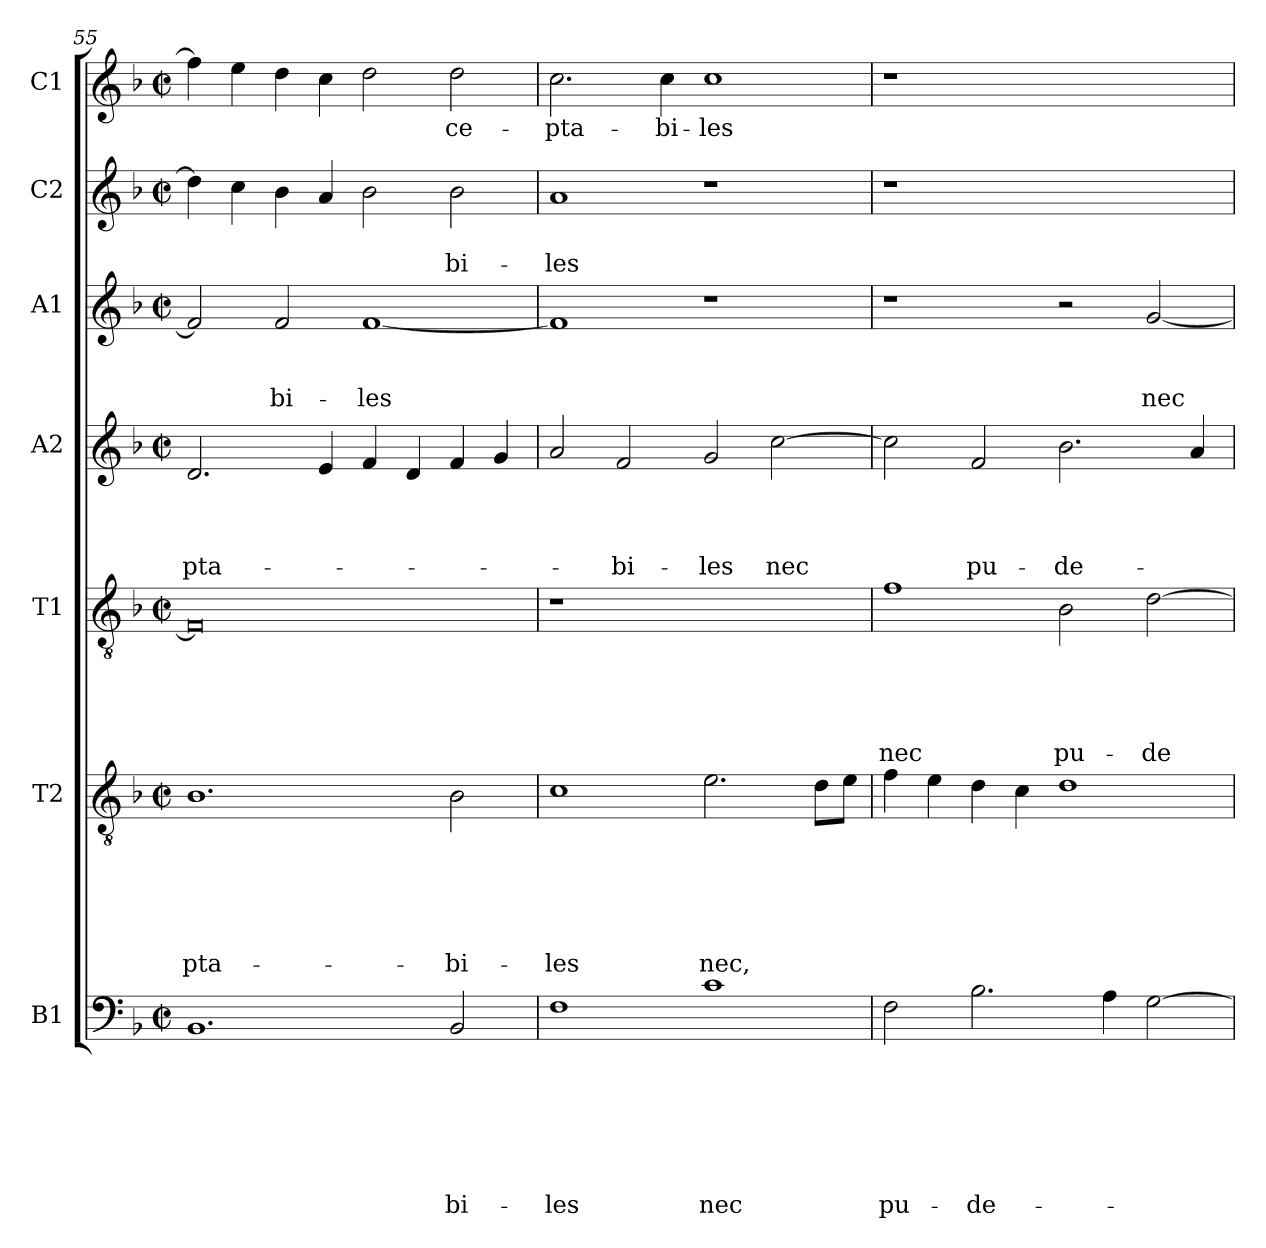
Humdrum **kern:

**kern	**text	**text	**text	**text	**text	**text	**text	**kern	**text	**text	**text	**text	**text	**text	**kern	**text	**text	**text	**text	**text	**kern	**text	**text	**text	**text	**kern	**text	**text	**text	**kern	**text	**text	**kern	**text
*part7	*part7	*part7	*part7	*part7	*part7	*part7	*part7	*part6	*part6	*part6	*part6	*part6	*part6	*part6	*part5	*part5	*part5	*part5	*part5	*part5	*part4	*part4	*part4	*part4	*part4	*part3	*part3	*part3	*part3	*part2	*part2	*part2	*part1	*part1
*staff7	*staff7	*staff7	*staff7	*staff7	*staff7	*staff7	*staff7	*staff6	*staff6	*staff6	*staff6	*staff6	*staff6	*staff6	*staff5	*staff5	*staff5	*staff5	*staff5	*staff5	*staff4	*staff4	*staff4	*staff4	*staff4	*staff3	*staff3	*staff3	*staff3	*staff2	*staff2	*staff2	*staff1	*staff1
*I"B1	*	*	*	*	*	*	*	*I"T2	*	*	*	*	*	*	*I"T1	*	*	*	*	*	*I"A2	*	*	*	*	*I"A1	*	*	*	*I"C2	*	*	*I"C1	*
*clefF4	*	*	*	*	*	*	*	*clefGv2	*	*	*	*	*	*	*clefGv2	*	*	*	*	*	*clefG2	*	*	*	*	*clefG2	*	*	*	*clefG2	*	*	*clefG2	*
*k[b-]	*	*	*	*	*	*	*	*k[b-]	*	*	*	*	*	*	*k[b-]	*	*	*	*	*	*k[b-]	*	*	*	*	*k[b-]	*	*	*	*k[b-]	*	*	*k[b-]	*
*F:	*	*	*	*	*	*	*	*F:	*	*	*	*	*	*	*F:	*	*	*	*	*	*F:	*	*	*	*	*F:	*	*	*	*F:	*	*	*F:	*
*M2/2	*	*	*	*	*	*	*	*M2/2	*	*	*	*	*	*	*M2/2	*	*	*	*	*	*M2/2	*	*	*	*	*M2/2	*	*	*	*M2/2	*	*	*M2/2	*
*met(c|)	*	*	*	*	*	*	*	*met(c|)	*	*	*	*	*	*	*met(c|)	*	*	*	*	*	*met(c|)	*	*	*	*	*met(c|)	*	*	*	*met(c|)	*	*	*met(c|)	*
=55	=55	=55	=55	=55	=55	=55	=55	=55	=55	=55	=55	=55	=55	=55	=55	=55	=55	=55	=55	=55	=55	=55	=55	=55	=55	=55	=55	=55	=55	=55	=55	=55	=55	=55
!	!	!	!	!	!	!	!	!	!	!	!	!	!	!LO:LY:b	!	!	!	!	!	!	!	!	!	!	!LO:LY:b	!	!	!	!	!	!	!	!	!
1.BB-	.	.	.	.	.	.	.	1.B-	.	.	.	.	.	-pta-	0F]	.	.	.	.	.	2.d/	.	.	.	-pta-	2f/]	.	.	.	4dd\]	.	.	4ff\]	.
.	.	.	.	.	.	.	.	.	.	.	.	.	.	.	.	.	.	.	.	.	.	.	.	.	.	.	.	.	.	4cc\	.	.	4ee\	.
!	!	!	!	!	!	!	!	!	!	!	!	!	!	!	!	!	!	!	!	!	!	!	!	!	!	!	!	!	!LO:LY:b	!	!	!	!	!
.	.	.	.	.	.	.	.	.	.	.	.	.	.	.	.	.	.	.	.	.	.	.	.	.	.	2f/	.	.	-bi-	4b-\	.	.	4dd\	.
.	.	.	.	.	.	.	.	.	.	.	.	.	.	.	.	.	.	.	.	.	4e/	.	.	.	.	.	.	.	.	4a/	.	.	4cc\	.
!	!	!	!	!	!	!	!	!	!	!	!	!	!	!	!	!	!	!	!	!	!	!	!	!	!	!	!	!	!LO:LY:b	!	!	!	!	!
.	.	.	.	.	.	.	.	.	.	.	.	.	.	.	.	.	.	.	.	.	4f/	.	.	.	.	[1f	.	.	-les	2b-\	.	.	2dd\	.
.	.	.	.	.	.	.	.	.	.	.	.	.	.	.	.	.	.	.	.	.	4d/	.	.	.	.	.	.	.	.	.	.	.	.	.
!	!	!	!	!	!	!	!LO:LY:b	!	!	!	!	!	!	!LO:LY:b	!	!	!	!	!	!	!	!	!	!	!	!	!	!	!	!	!	!LO:LY:b	!	!LO:LY:b
2BB-/	.	.	.	.	.	.	-bi-	2B-\	.	.	.	.	.	-bi-	.	.	.	.	.	.	4f/	.	.	.	.	.	.	.	.	2b-\	.	-bi-	2dd\	-ce-
.	.	.	.	.	.	.	.	.	.	.	.	.	.	.	.	.	.	.	.	.	4g/	.	.	.	.	.	.	.	.	.	.	.	.	.
=56	=56	=56	=56	=56	=56	=56	=56	=56	=56	=56	=56	=56	=56	=56	=56	=56	=56	=56	=56	=56	=56	=56	=56	=56	=56	=56	=56	=56	=56	=56	=56	=56	=56	=56
!	!	!	!	!	!	!	!LO:LY:b	!	!	!	!	!	!	!LO:LY:b	!	!	!	!	!	!	!	!	!	!	!	!	!	!	!	!	!	!LO:LY:b	!	!LO:LY:b
1F	.	.	.	.	.	.	-les	1c	.	.	.	.	.	-les	1r	.	.	.	.	.	2a/	.	.	.	.	1f]	.	.	.	1a	.	-les	2.cc\	-pta-
!	!	!	!	!	!	!	!	!	!	!	!	!	!	!	!	!	!	!	!	!	!	!	!	!	!LO:LY:b	!	!	!	!	!	!	!	!	!
.	.	.	.	.	.	.	.	.	.	.	.	.	.	.	.	.	.	.	.	.	2f/	.	.	.	-bi-	.	.	.	.	.	.	.	.	.
!	!	!	!	!	!	!	!	!	!	!	!	!	!	!	!	!	!	!	!	!	!	!	!	!	!	!	!	!	!	!	!	!	!	!LO:LY:b
.	.	.	.	.	.	.	.	.	.	.	.	.	.	.	.	.	.	.	.	.	.	.	.	.	.	.	.	.	.	.	.	.	4cc\	-bi-
!	!	!	!	!	!	!	!LO:LY:b	!	!	!	!	!	!	!LO:LY:b	!	!	!	!	!	!	!	!	!	!	!LO:LY:b	!	!	!	!	!	!	!	!	!LO:LY:b
1c	.	.	.	.	.	.	nec	2.e\	.	.	.	.	.	nec,	1ryy	.	.	.	.	.	2g/	.	.	.	-les	1r	.	.	.	1r	.	.	1cc	-les
!	!	!	!	!	!	!	!	!	!	!	!	!	!	!	!	!	!	!	!	!	!	!	!	!	!LO:LY:b	!	!	!	!	!	!	!	!	!
.	.	.	.	.	.	.	.	.	.	.	.	.	.	.	.	.	.	.	.	.	[2cc\	.	.	.	nec	.	.	.	.	.	.	.	.	.
.	.	.	.	.	.	.	.	8d\L	.	.	.	.	.	.	.	.	.	.	.	.	.	.	.	.	.	.	.	.	.	.	.	.	.	.
.	.	.	.	.	.	.	.	8e\J	.	.	.	.	.	.	.	.	.	.	.	.	.	.	.	.	.	.	.	.	.	.	.	.	.	.
=57	=57	=57	=57	=57	=57	=57	=57	=57	=57	=57	=57	=57	=57	=57	=57	=57	=57	=57	=57	=57	=57	=57	=57	=57	=57	=57	=57	=57	=57	=57	=57	=57	=57	=57
!	!	!	!	!	!	!	!LO:LY:b	!	!	!	!	!	!	!	!	!	!	!	!	!LO:LY:b	!	!	!	!	!	!	!	!	!	!	!	!	!	!
2F\	.	.	.	.	.	.	pu-	4f\	.	.	.	.	.	.	1f	.	.	.	.	nec	2cc\]	.	.	.	.	1r	.	.	.	1r	.	.	1r	.
.	.	.	.	.	.	.	.	4e\	.	.	.	.	.	.	.	.	.	.	.	.	.	.	.	.	.	.	.	.	.	.	.	.	.	.
!	!	!	!	!	!	!	!LO:LY:b	!	!	!	!	!	!	!	!	!	!	!	!	!	!	!	!	!	!LO:LY:b	!	!	!	!	!	!	!	!	!
2.B-\	.	.	.	.	.	.	-de-	4d\	.	.	.	.	.	.	.	.	.	.	.	.	2f/	.	.	.	pu-	.	.	.	.	.	.	.	.	.
.	.	.	.	.	.	.	.	4c\	.	.	.	.	.	.	.	.	.	.	.	.	.	.	.	.	.	.	.	.	.	.	.	.	.	.
!	!	!	!	!	!	!	!	!	!	!	!	!	!	!	!	!	!	!	!	!LO:LY:b	!	!	!	!	!LO:LY:b	!	!	!	!	!	!	!	!	!
.	.	.	.	.	.	.	.	1d	.	.	.	.	.	.	2B-\	.	.	.	.	pu-	2.b-\	.	.	.	-de-	2r	.	.	.	1ryy	.	.	1ryy	.
4A\	.	.	.	.	.	.	.	.	.	.	.	.	.	.	.	.	.	.	.	.	.	.	.	.	.	.	.	.	.	.	.	.	.	.
!	!	!	!	!	!	!	!	!	!	!	!	!	!	!	!	!	!	!	!	!LO:LY:b	!	!	!	!	!	!	!	!	!LO:LY:b	!	!	!	!	!
[2G\	.	.	.	.	.	.	.	.	.	.	.	.	.	.	[2d\	.	.	.	.	-de-	.	.	.	.	.	[2g/	.	.	nec	.	.	.	.	.
.	.	.	.	.	.	.	.	.	.	.	.	.	.	.	.	.	.	.	.	.	4a/	.	.	.	.	.	.	.	.	.	.	.	.	.
=	=	=	=	=	=	=	=	=	=	=	=	=	=	=	=	=	=	=	=	=	=	=	=	=	=	=	=	=	=	=	=	=	=	=
*-	*-	*-	*-	*-	*-	*-	*-	*-	*-	*-	*-	*-	*-	*-	*-	*-	*-	*-	*-	*-	*-	*-	*-	*-	*-	*-	*-	*-	*-	*-	*-	*-	*-	*-
